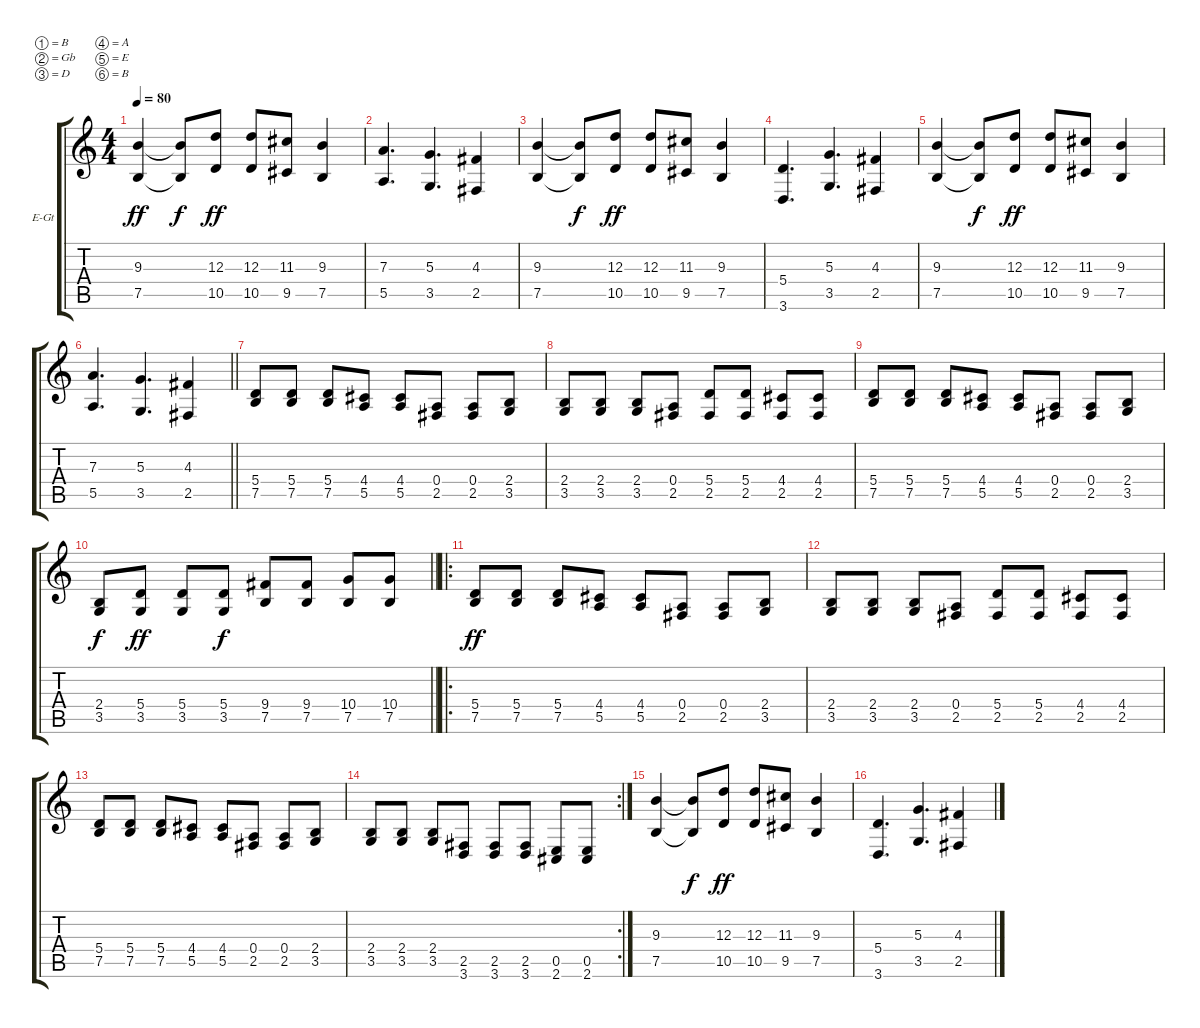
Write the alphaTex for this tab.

\bracketExtendMode groupsimilarinstruments
\firstSystemTrackNameOrientation horizontal
\otherSystemsTrackNameOrientation horizontal
\track ("RG Right" "E-Gt") {instrument distortionguitar}
\staff {score tabs}
\tuning (B3 Gb3 D3 A2 E2 B1)
\ts (4 4)
\tempo 80
\clef g2
\ks c
(9.3 7.5).4{dy ff} (9.3{t} 7.5{t}).8{dy f} (12.3 10.5).8{dy ff} (12.3 10.5).8 (11.3 9.5).8 (9.3 7.5).4 |
(7.3 5.5).4{d} (5.3 3.5).4{d} (4.3 2.5).4 |
(9.3 7.5).4 (9.3{t} 7.5{t}).8{dy f} (12.3 10.5).8{dy ff} (12.3 10.5).8 (11.3 9.5).8 (9.3 7.5).4 |
(5.4 3.6).4{d} (5.3 3.5).4{d} (4.3 2.5).4 |
(9.3 7.5).4 (9.3{t} 7.5{t}).8{dy f} (12.3 10.5).8{dy ff} (12.3 10.5).8 (11.3 9.5).8 (9.3 7.5).4 |
\barLineRight lightlight
(7.3 5.5).4{d} (5.3 3.5).4{d} (4.3 2.5).4 |
(5.4 7.5).8 (5.4 7.5).8 (5.4 7.5).8 (4.4 5.5).8 (4.4 5.5).8 (0.4 2.5).8 (0.4 2.5).8 (2.4 3.5).8 |
(2.4 3.5).8 (2.4 3.5).8 (2.4 3.5).8 (0.4 2.5).8 (5.4 2.5).8 (5.4 2.5).8 (4.4 2.5).8 (4.4 2.5).8 |
(5.4 7.5).8 (5.4 7.5).8 (5.4 7.5).8 (4.4 5.5).8 (4.4 5.5).8 (0.4 2.5).8 (0.4 2.5).8 (2.4 3.5).8 |
\barLineRight lightlight
(2.4 3.5).8{dy f} (5.4 3.5).8{dy ff} (5.4 3.5).8 (5.4 3.5).8{dy f} (9.4 7.5).8 (9.4 7.5).8 (10.4 7.5).8 (10.4 7.5).8 |
\ro
(5.4 7.5).8{dy ff} (5.4 7.5).8 (5.4 7.5).8 (4.4 5.5).8 (4.4 5.5).8 (0.4 2.5).8 (0.4 2.5).8 (2.4 3.5).8 |
(2.4 3.5).8 (2.4 3.5).8 (2.4 3.5).8 (0.4 2.5).8 (5.4 2.5).8 (5.4 2.5).8 (4.4 2.5).8 (4.4 2.5).8 |
(5.4 7.5).8 (5.4 7.5).8 (5.4 7.5).8 (4.4 5.5).8 (4.4 5.5).8 (0.4 2.5).8 (0.4 2.5).8 (2.4 3.5).8 |
\rc 2
(2.4 3.5).8 (2.4 3.5).8 (2.4 3.5).8 (2.5 3.6).8 (2.5 3.6).8 (2.5 3.6).8 (0.5 2.6).8 (0.5 2.6).8 |
(9.3 7.5).4 (9.3{t} 7.5{t}).8{dy f} (12.3 10.5).8{dy ff} (12.3 10.5).8 (11.3 9.5).8 (9.3 7.5).4 |
(5.4 3.6).4{d} (5.3 3.5).4{d} (4.3 2.5).4
